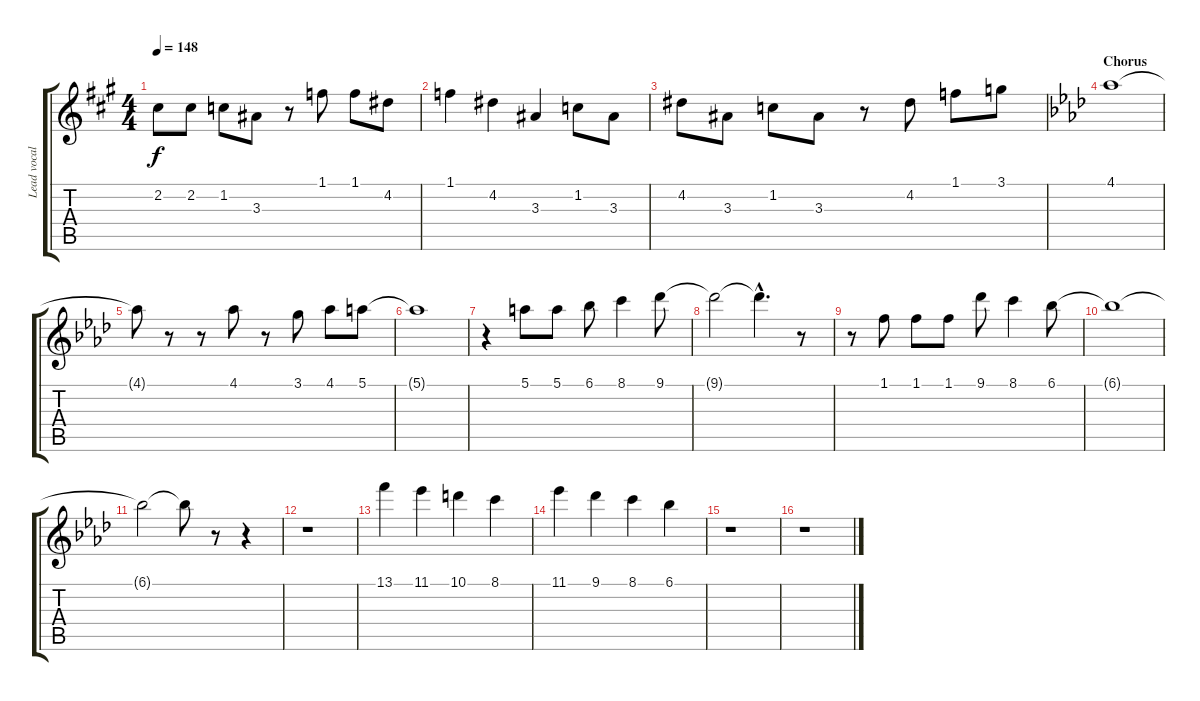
\track ("Lead vocal" "Lead vocal") {instrument electricguitarjazz}
\staff {score tabs}
\tuning (E4 B3 G3 D3 A2 E2) {hide}
\ts (4 4)
\tempo 148
\clef g2
\ks a
2.2.8{dy f} 2.2.8 1.2.8 3.3.8 r.8 1.1.8 1.1.8 4.2.8 |
1.1.4 4.2.4 3.3.4 1.2.8 3.3.8 |
4.2.8 3.3.8 1.2.8 3.3.8 r.8 4.2.8 1.1.8 3.1.8 |
\section ("" "Chorus")
\ks ab
4.1.1 |
4.1{t}.8 r.8 r.8 4.1.8 r.8 3.1.8 4.1.8 5.1.8 |
5.1{t}.1 |
r.4 5.1.8 5.1.8 6.1.8 8.1.4 9.1.8 |
9.1{t}.2 9.1{hac t}.4{d} r.8 |
r.8 1.1.8 1.1.8 1.1.8 9.1.8 8.1.4 6.1.8 |
6.1{t}.1 |
6.1{t}.2 6.1{t}.8 r.8 r.4 |
r.1 |
13.1.4 11.1.4 10.1.4 8.1.4 |
11.1.4 9.1.4 8.1.4 6.1.4 |
r.1 |
r.1
